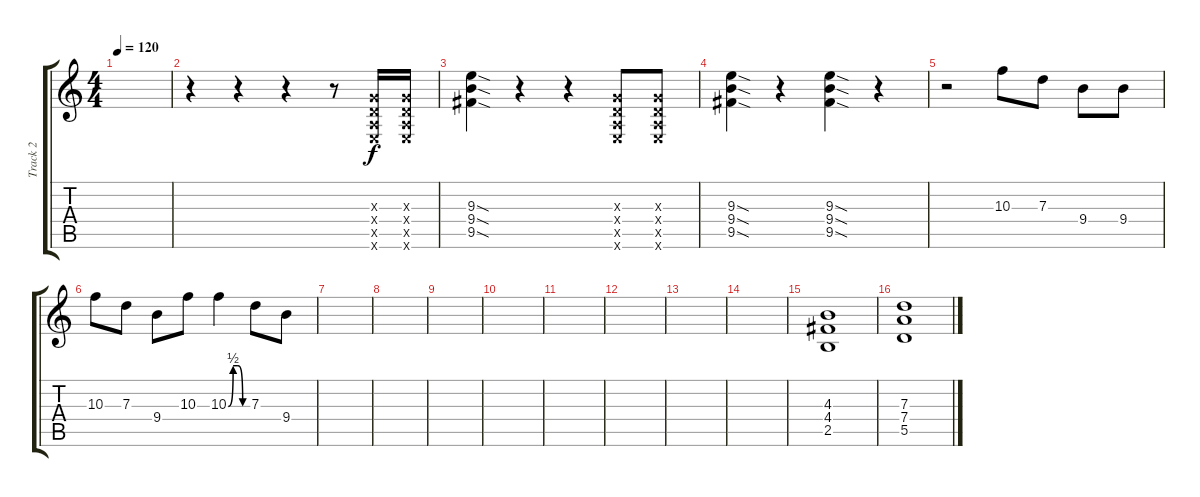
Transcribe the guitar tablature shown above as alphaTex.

\track ("Track 2" "Track 2") {instrument electricguitarclean}
\staff {score tabs}
\tuning (E4 B3 G3 D3 A2 E2) {hide}
\ts (4 4)
\tempo 120
\clef g2
\ks c
|
r.4 r.4 r.4 r.8 (0.3{x} 0.4{x} 0.5{x} 0.6{x}).16 (0.3{x} 0.4{x} 0.5{x} 0.6{x}).16 |
(9.3{sod} 9.4{sod} 9.5{sod}).4 r.4 r.4 (0.3{x} 0.4{x} 0.5{x} 0.6{x}).8 (0.3{x} 0.4{x} 0.5{x} 0.6{x}).8 |
(9.3{sod} 9.4{sod} 9.5{sod}).4 r.4 (9.3{sod} 9.4{sod} 9.5{sod}).4 r.4 |
r.2 10.3.8 7.3.8 9.4.8 9.4.8 |
10.3.8 7.3.8 9.4.8 10.3.8 10.3{be (custom 0 0 15 2 30 2 45 0 60 0)}.4 7.3.8 9.4.8 |
|
|
|
|
|
|
|
|
(4.3 4.4 2.5).1{instrument distortionguitar} |
(7.3 7.4 5.5).1
